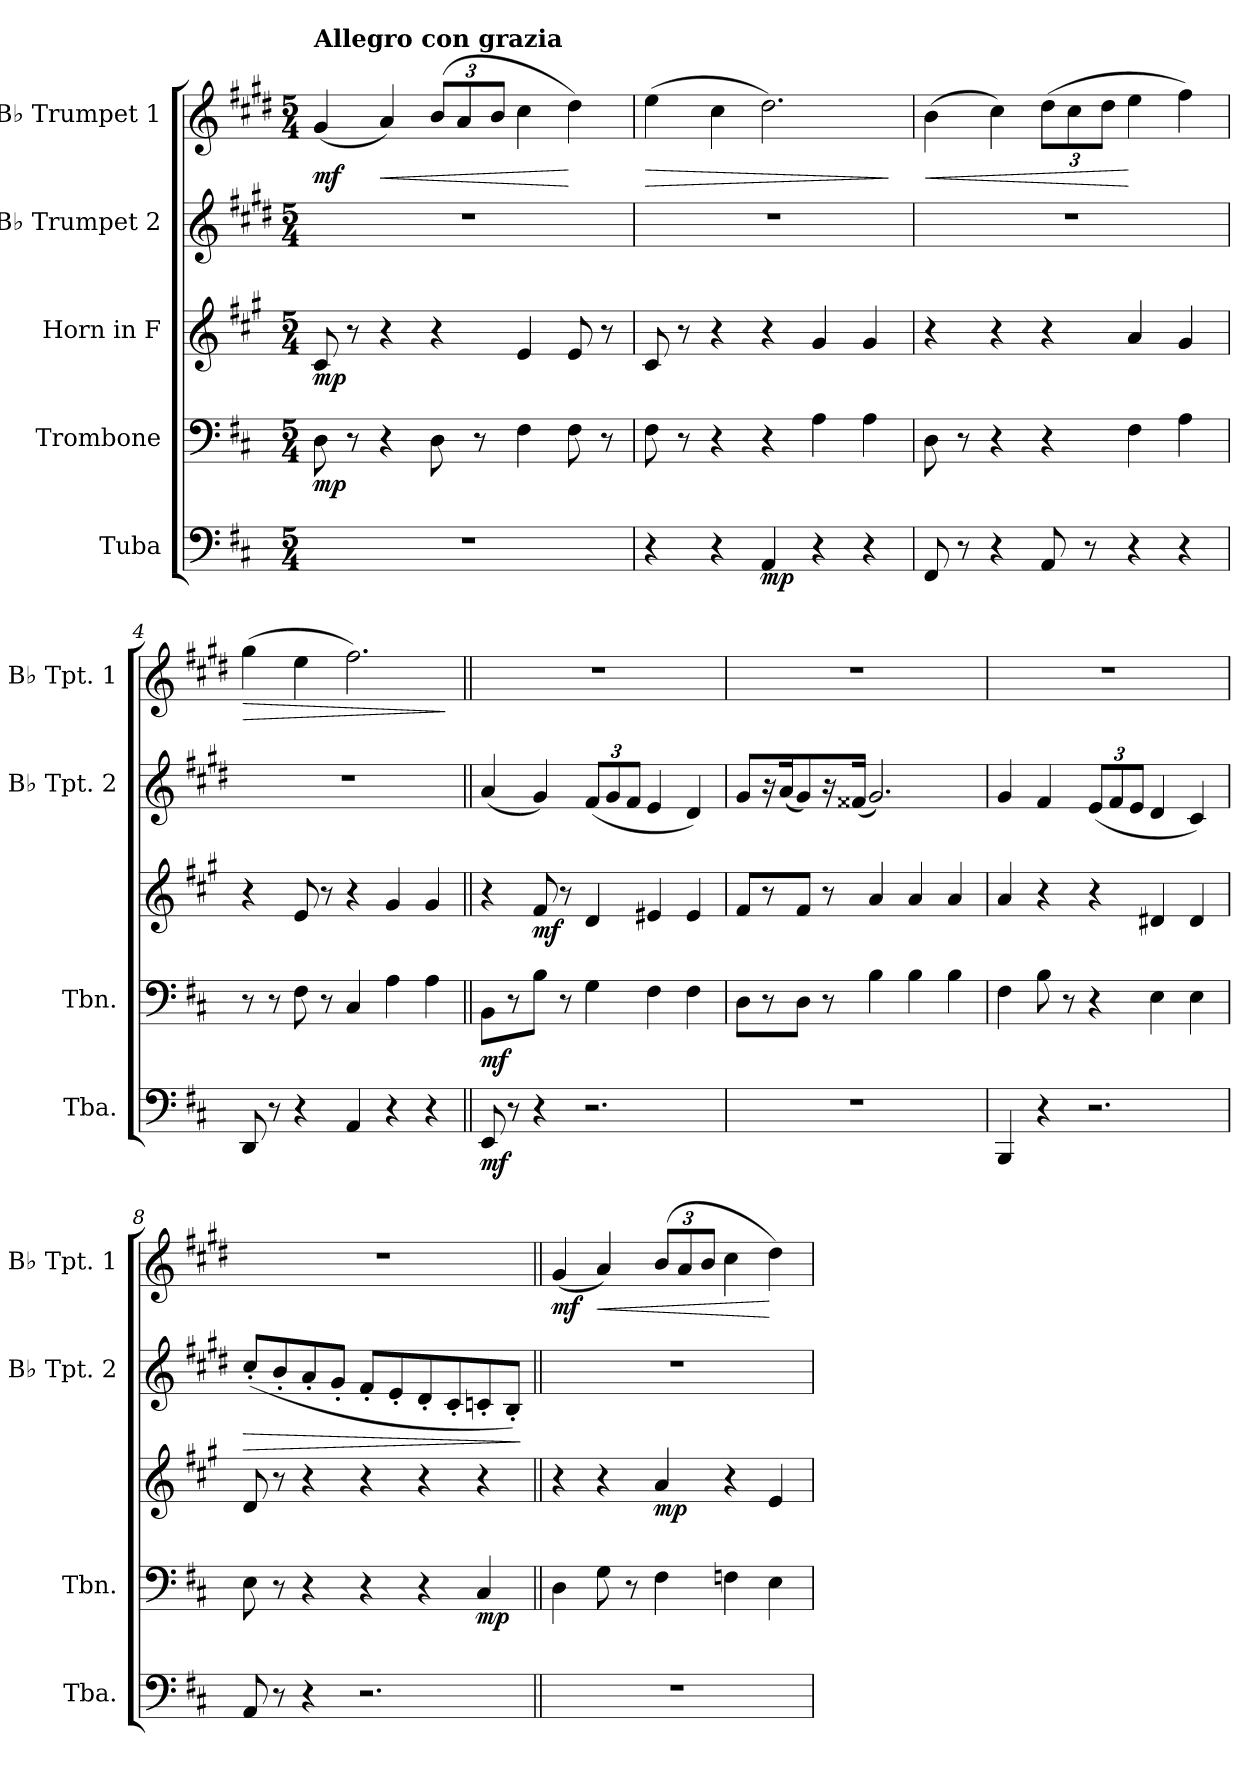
**kern	**dynam	**kern	**dynam	**kern	**dynam	**kern	**dynam	**kern	**dynam
*part5	*part5	*part4	*part4	*part3	*part3	*part2	*part2	*part1	*part1
*staff5	*staff5	*staff4	*staff4	*staff3	*staff3	*staff2	*staff2	*staff1	*staff1
*I"Tuba	*	*I"Trombone	*	*I"Horn in F	*	*I"B♭ Trumpet 2	*	*I"B♭ Trumpet 1	*
*I'Tba.	*	*I'Tbn.	*	*	*	*I'B♭ Tpt. 2	*	*I'B♭ Tpt. 1	*
*clefF4	*	*clefF4	*	*clefG2	*	*clefG2	*	*clefG2	*
*	*	*	*	*ITrd4c7	*	*ITrd1c2	*	*ITrd1c2	*
*k[f#c#]	*	*k[f#c#]	*	*k[f#c#]	*	*k[f#c#]	*	*k[f#c#]	*
*M5/4	*	*M5/4	*	*M5/4	*	*M5/4	*	*M5/4	*
*MM116	*	*MM116	*	*MM116	*	*MM116	*	*MM116	*
=1	=1	=1	=1	=1	=1	=1	=1	=1	=1
!	!	!	!	!	!	!	!	!LO:TX:a:B:t=Allegro con grazia	!
!	!	!	!LO:DY:b	!	!LO:DY:b	!	!	!	!LO:DY:b
4%5r	.	8D\	mp	8F#/	mp	4%5r	.	(4f#/	mf
.	.	8r	.	8r	.	.	.	.	.
!	!	!	!	!	!	!	!	!	!LO:HP:b
.	.	4r	.	4r	.	.	.	4g/)	<
*	*	*	*	*	*	*	*	*Xbrackettup	*
.	.	8D\	.	4r	.	.	.	(12a/L	.
.	.	.	.	.	.	.	.	12g/	.
.	.	8r	.	.	.	.	.	.	.
.	.	.	.	.	.	.	.	12a/J	.
.	.	4F#\	.	4A/	.	.	.	4b\	.
.	.	8F#\	.	8A/	.	.	.	4cc#\)	[
.	.	8r	.	8r	.	.	.	.	.
=2	=2	=2	=2	=2	=2	=2	=2	=2	=2
!	!	!	!	!	!	!	!	!	!LO:HP:b
4r	.	8F#\	.	8F#/	.	4%5r	.	(4dd\	>
.	.	8r	.	8r	.	.	.	.	.
4r	.	4r	.	4r	.	.	.	4b\	.
!	!LO:DY:b	!	!	!	!	!	!	!	!
4AA/	mp	4r	.	4r	.	.	.	2.cc#\)	.
4r	.	4A\	.	4c#/	.	.	.	.	.
4r	.	4A\	.	4c#/	.	.	.	.	.
.	.	.	.	.	.	.	.	.	]
=3	=3	=3	=3	=3	=3	=3	=3	=3	=3
!	!	!	!	!	!	!	!	!	!LO:HP:b
8FF#/	.	8D\	.	4r	.	4%5r	.	(4a\	<
8r	.	8r	.	.	.	.	.	.	.
4r	.	4r	.	4r	.	.	.	4b\)	.
8AA/	.	4r	.	4r	.	.	.	(12cc#\L	.
.	.	.	.	.	.	.	.	12b\	.
8r	.	.	.	.	.	.	.	.	.
.	.	.	.	.	.	.	.	12cc#\J	.
4r	.	4F#\	.	4d/	.	.	.	4dd\	[
4r	.	4A\	.	4c#/	.	.	.	4ee\)	.
=4	=4	=4	=4	=4	=4	=4	=4	=4	=4
!	!	!	!	!	!	!	!	!	!LO:HP:b
8DD/	.	8r	.	4r	.	4%5r	.	(4ff#\	>
8r	.	8r	.	.	.	.	.	.	.
4r	.	8F#\	.	8A/	.	.	.	4dd\	.
.	.	8r	.	8r	.	.	.	.	.
4AA/	.	4C#/	.	4r	.	.	.	2.ee\)	.
4r	.	4A\	.	4c#/	.	.	.	.	.
4r	.	4A\	.	4c#/	.	.	.	.	.
.	.	.	.	.	.	.	.	.	]
!!LO:LB:g=z
=5||	=5||	=5||	=5||	=5||	=5||	=5||	=5||	=5||	=5||
!	!LO:DY:b	!	!LO:DY:b	!	!	!	!LO:DY:b	!	!
8EE/	mf	8BB\L	mf	4r	.	(4g/	other-dynamics	4%5r	.
8r	.	8r	.	.	.	.	.	.	.
!	!	!	!	!	!LO:DY:b	!	!	!	!
4r	.	8B\J	.	8B/	mf	4f#/)	.	.	.
.	.	8r	.	8r	.	.	.	.	.
*	*	*	*	*	*	*Xbrackettup	*	*	*
2.r	.	4G\	.	4G/	.	(12e/L	.	.	.
.	.	.	.	.	.	12f#/	.	.	.
.	.	.	.	.	.	12e/J	.	.	.
.	.	4F#\	.	4A#X/	.	4d/	.	.	.
.	.	4F#\	.	4A#/	.	4c#/)	.	.	.
=6	=6	=6	=6	=6	=6	=6	=6	=6	=6
4%5r	.	8D\L	.	8B/L	.	8f#/L	.	4%5r	.
.	.	8r	.	8r	.	16r	.	.	.
.	.	.	.	.	.	(16g/K	.	.	.
.	.	8D\J	.	8B/J	.	8f#/)	.	.	.
.	.	8r	.	8r	.	16r	.	.	.
.	.	.	.	.	.	(16e#X/Jk	.	.	.
.	.	4B\	.	4d/	.	2.f#/)	.	.	.
.	.	4B\	.	4d/	.	.	.	.	.
.	.	4B\	.	4d/	.	.	.	.	.
=7	=7	=7	=7	=7	=7	=7	=7	=7	=7
4BBB/	.	4F#\	.	4d/	.	4f#/	.	4%5r	.
4r	.	8B\	.	4r	.	4e/	.	.	.
.	.	8r	.	.	.	.	.	.	.
2.r	.	4r	.	4r	.	(12d/L	.	.	.
.	.	.	.	.	.	12e/	.	.	.
.	.	.	.	.	.	12d/J	.	.	.
.	.	4E\	.	4G#X/	.	4c#/	.	.	.
.	.	4E\	.	4G#/	.	4B/)	.	.	.
!!LO:PB:g=z
=8	=8	=8	=8	=8	=8	=8	=8	=8	=8
!	!	!	!	!	!	!	!LO:HP:b	!	!
8AA/	.	8E\	.	8G/	.	(8b'/L	>	4%5r	.
8r	.	8r	.	8r	.	8a'/	.	.	.
4r	.	4r	.	4r	.	8g'/	.	.	.
.	.	.	.	.	.	8f#'/J	.	.	.
2.r	.	4r	.	4r	.	8e'/L	.	.	.
.	.	.	.	.	.	8d'/	.	.	.
.	.	4r	.	4r	.	8c#'/	.	.	.
.	.	.	.	.	.	8B'/	.	.	.
!	!	!	!LO:DY:b	!	!	!	!	!	!
.	.	4C#/	mp	4r	.	8B-X'/	.	.	.
.	.	.	.	.	.	8A'/J)	.	.	.
.	.	.	.	.	.	.	]	.	.
=9||	=9||	=9||	=9||	=9||	=9||	=9||	=9||	=9||	=9||
!	!	!	!	!	!	!	!	!	!LO:DY:b
4%5r	.	4D\	.	4r	.	4%5r	.	(4f#/	mf
!	!	!	!	!	!	!	!	!	!LO:HP:b
.	.	8G\	.	4r	.	.	.	4g/)	<
.	.	8r	.	.	.	.	.	.	.
!	!	!	!	!	!LO:DY:b	!	!	!	!
.	.	4F#\	.	4d/	mp	.	.	(12a/L	.
.	.	.	.	.	.	.	.	12g/	.
.	.	.	.	.	.	.	.	12a/J	.
.	.	4Fn\	.	4r	.	.	.	4b\	.
.	.	4E\	.	4A/	.	.	.	4cc#\)	[
=	=	=	=	=	=	=	=	=	=
*-	*-	*-	*-	*-	*-	*-	*-	*-	*-
